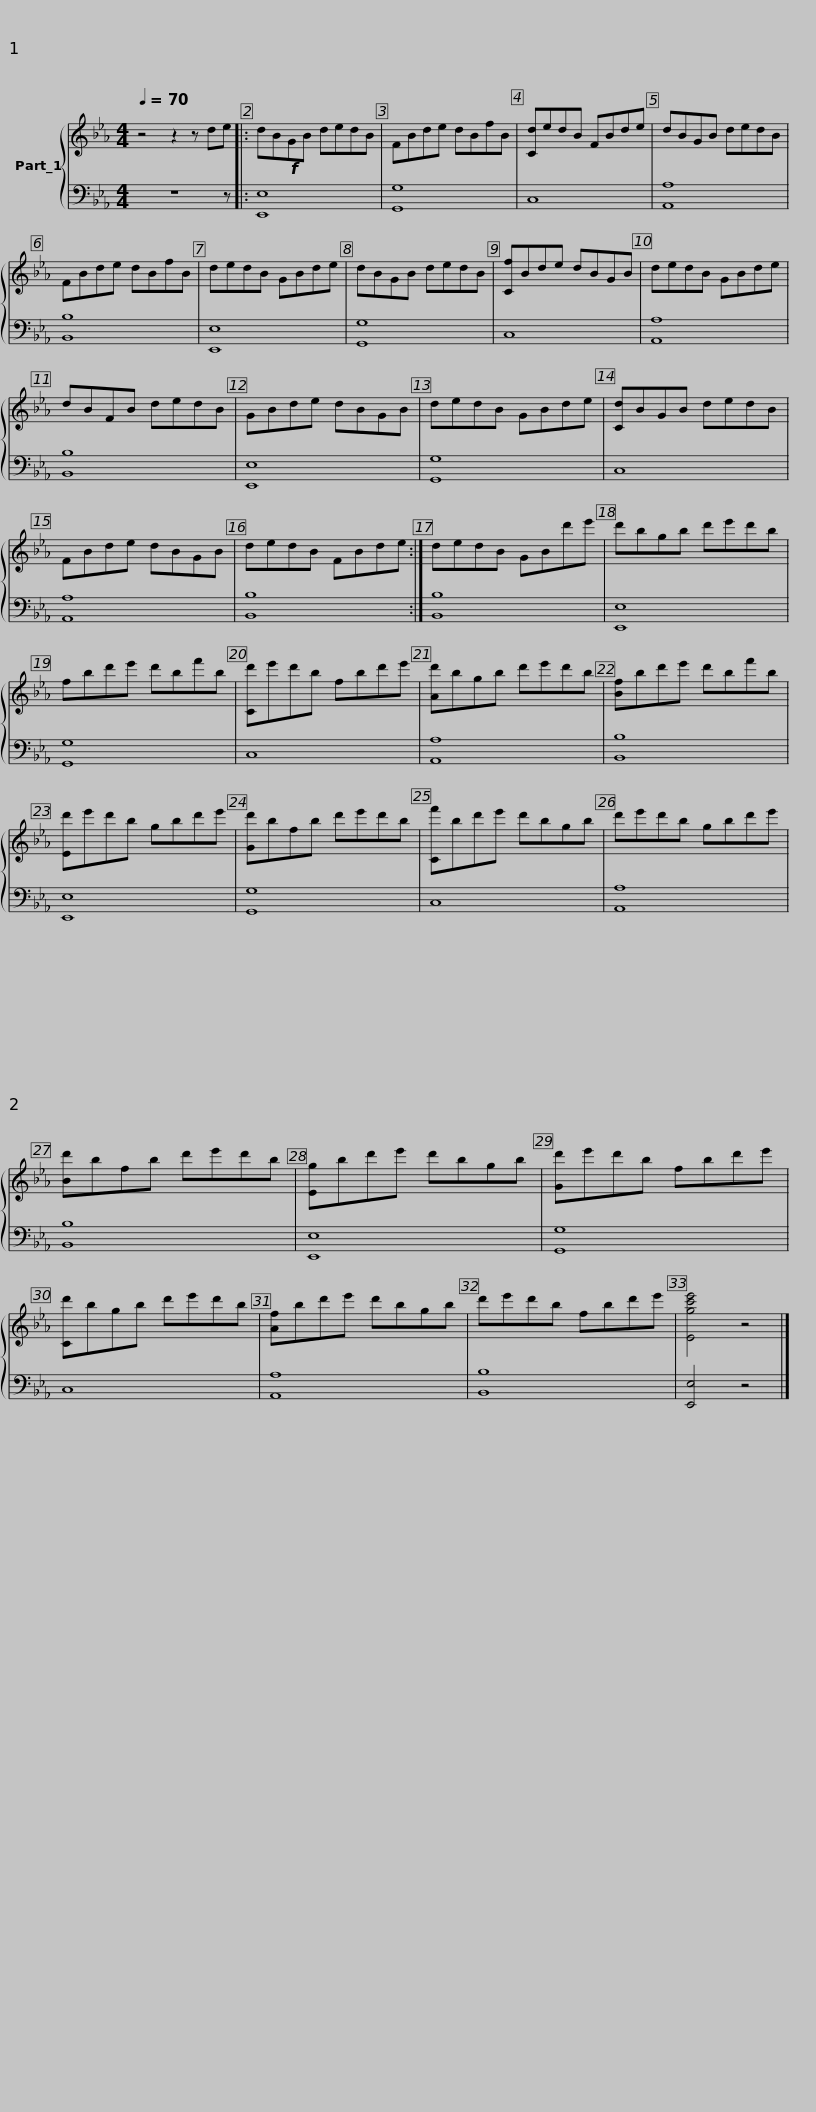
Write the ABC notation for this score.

X:1
%%score { 1 | ( 2 3 ) }
L:1/8
Q:1/4=70
M:4/4
I:linebreak $
K:Eb
V:1 treble
V:2 bass
V:3 bass
V:1
 z4 z2 z de |: dB!f!GB dedB | FBde dBfB | [Cd]edB FBde | dBGB dedB |$ %5
 FBde dBfB | dedB GBde | dBGB dedB | [Cf]Bde dBGB |$[K:Eb] dedB GBde | %10
 dBFB dedB | GBde dBGB | dedB GBde | [Cd]BGB dedB |$ FBde dBGB | %15
 dedB FBde :| dedB GBd'e' | d'bgb d'e'd'b |$ fbd'e' d'bf'b | [Cd']e'd'b fbd'e' | %20
 [Ad']bgb d'e'd'b | [Bf]bd'e' d'bf'b |$ [Ed']e'd'b gbd'e' | [Gd']bfb d'e'd'b | [Cf']bd'e' d'bgb | %25
 d'e'd'b gbd'e' |$ [Bd']bfb d'e'd'b | [Eg]bd'e' d'bgb | [Gd']e'd'b fbd'e' | [Cd']bgb d'e'd'b |$ %30
 [Af]bd'e' d'bgb | d'e'd'b fbd'e' | [Egc'e']4 z4 |] %33
V:2
 z8 z |: [E,,E,]8 | [G,,G,]8 | C,8 | [A,,A,]8 |$ %5
 [B,,B,]8 | [E,,E,]8 | [G,,G,]8 | C,8 |$[K:Eb] [A,,A,]8 | %10
 [B,,B,]8 | [E,,E,]8 | [G,,G,]8 | C,8 |$ [A,,A,]8 | %15
 [B,,B,]8 :| [B,,B,]8 | [E,,E,]8 |$ [G,,G,]8 | C,8 | %20
 [A,,A,]8 | [B,,B,]8 |$ [E,,E,]8 | [G,,G,]8 | C,8 | %25
 [A,,A,]8 |$ B,8 | [E,,E,]8 | G,8 | C,8 |$ %30
 A,,8 | B,,8 | [E,,E,]4 z4 |] %33
V:3
 x9 |: x8 | x8 | x8 | x8 |$ %5
 x8 | x8 | x8 | x8 |$[K:Eb] x8 | %10
 x8 | x8 | x8 | x8 |$ x8 | %15
 x8 :| x8 | x8 |$ x8 | x8 | %20
 x8 | x8 |$ x8 | x8 | x8 | %25
 x8 |$ B,,8 | x8 | G,,8 | x8 |$ %30
 A,8 | B,8 | x8 |] %33
